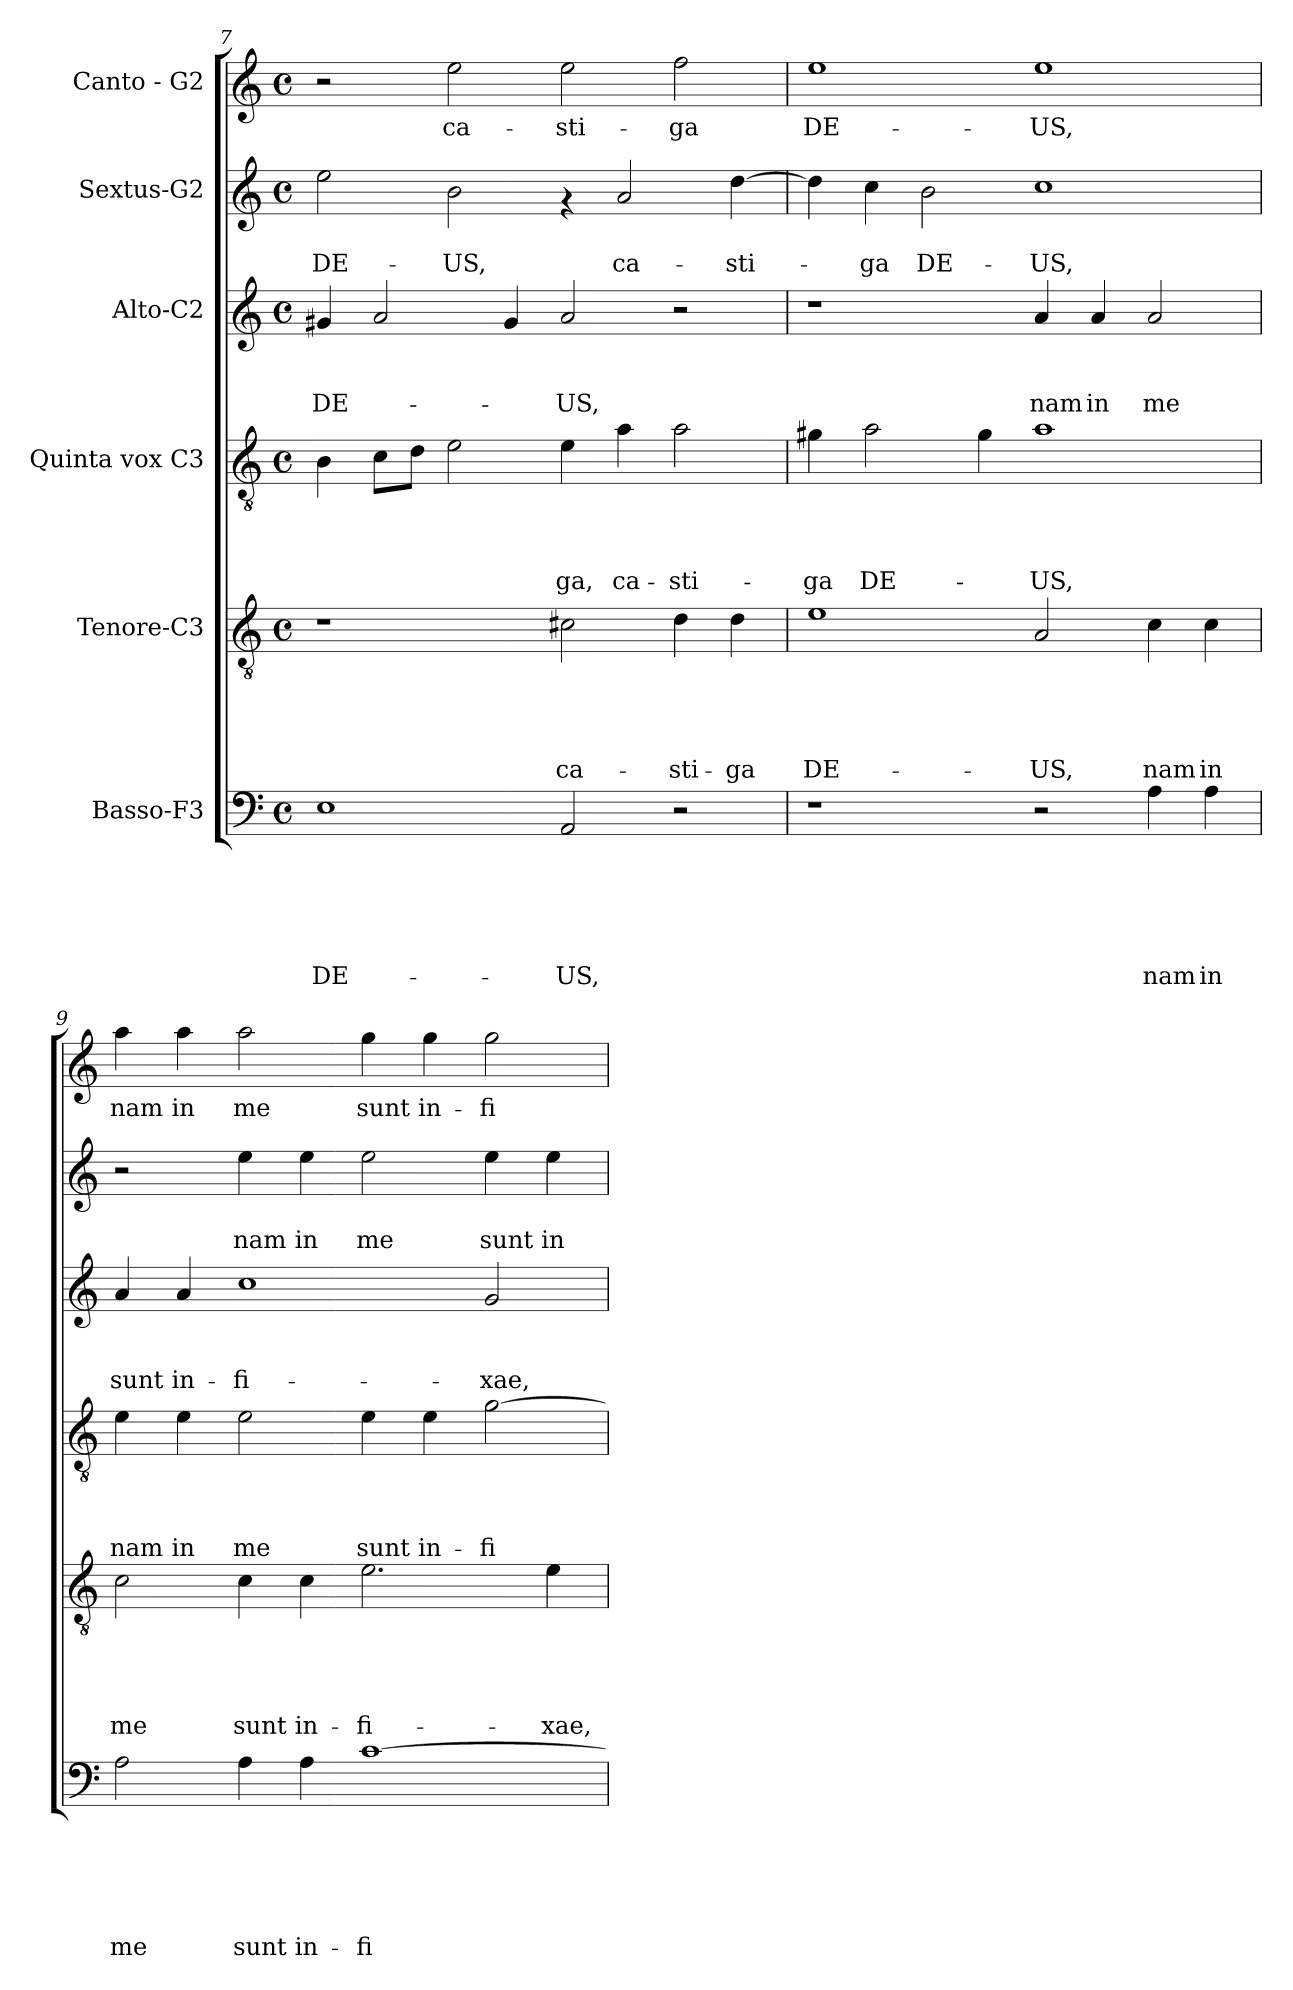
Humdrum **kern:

**kern	**text	**text	**text	**text	**text	**text	**kern	**text	**text	**text	**text	**text	**kern	**text	**text	**text	**text	**kern	**text	**text	**text	**kern	**text	**text	**kern	**text
*part6	*part6	*part6	*part6	*part6	*part6	*part6	*part5	*part5	*part5	*part5	*part5	*part5	*part4	*part4	*part4	*part4	*part4	*part3	*part3	*part3	*part3	*part2	*part2	*part2	*part1	*part1
*staff6	*staff6	*staff6	*staff6	*staff6	*staff6	*staff6	*staff5	*staff5	*staff5	*staff5	*staff5	*staff5	*staff4	*staff4	*staff4	*staff4	*staff4	*staff3	*staff3	*staff3	*staff3	*staff2	*staff2	*staff2	*staff1	*staff1
*I"Basso-F3	*	*	*	*	*	*	*I"Tenore-C3	*	*	*	*	*	*I"Quinta vox C3	*	*	*	*	*I"Alto-C2	*	*	*	*I"Sextus-G2	*	*	*I"Canto - G2	*
*clefF4	*	*	*	*	*	*	*clefGv2	*	*	*	*	*	*clefGv2	*	*	*	*	*clefG2	*	*	*	*clefG2	*	*	*clefG2	*
*k[]	*	*	*	*	*	*	*k[]	*	*	*	*	*	*k[]	*	*	*	*	*k[]	*	*	*	*k[]	*	*	*k[]	*
*C:	*	*	*	*	*	*	*C:	*	*	*	*	*	*C:	*	*	*	*	*C:	*	*	*	*C:	*	*	*C:	*
*M4/4	*	*	*	*	*	*	*M4/4	*	*	*	*	*	*M4/4	*	*	*	*	*M4/4	*	*	*	*M4/4	*	*	*M4/4	*
*met(c)	*	*	*	*	*	*	*met(c)	*	*	*	*	*	*met(c)	*	*	*	*	*met(c)	*	*	*	*met(c)	*	*	*met(c)	*
=7	=7	=7	=7	=7	=7	=7	=7	=7	=7	=7	=7	=7	=7	=7	=7	=7	=7	=7	=7	=7	=7	=7	=7	=7	=7	=7
!	!	!	!	!	!	!LO:LY:b	!	!	!	!	!	!	!	!	!	!	!	!	!	!	!LO:LY:b	!	!	!LO:LY:b	!	!
1E	.	.	.	.	.	DE-	1r	.	.	.	.	.	4B\	.	.	.	.	4g#X/	.	.	DE-	2ee\	.	DE-	2r	.
.	.	.	.	.	.	.	.	.	.	.	.	.	8c\L	.	.	.	.	2a/	.	.	.	.	.	.	.	.
.	.	.	.	.	.	.	.	.	.	.	.	.	8d\J	.	.	.	.	.	.	.	.	.	.	.	.	.
!	!	!	!	!	!	!	!	!	!	!	!	!	!	!	!	!	!	!	!	!	!	!	!	!LO:LY:b	!	!LO:LY:b
.	.	.	.	.	.	.	.	.	.	.	.	.	2e\	.	.	.	.	.	.	.	.	2b\	.	-US,	2ee\	ca-
.	.	.	.	.	.	.	.	.	.	.	.	.	.	.	.	.	.	4g#/	.	.	.	.	.	.	.	.
!	!	!	!	!	!	!LO:LY:b	!	!	!	!	!	!LO:LY:b	!	!	!	!	!LO:LY:b	!	!	!	!LO:LY:b	!	!	!	!	!LO:LY:b
2AA/	.	.	.	.	.	-US,	2c#X\	.	.	.	.	ca-	4e\	.	.	.	-ga,	2a/	.	.	-US,	4rf	.	.	2ee\	-sti-
!	!	!	!	!	!	!	!	!	!	!	!	!	!	!	!	!	!LO:LY:b	!	!	!	!	!	!	!LO:LY:b	!	!
.	.	.	.	.	.	.	.	.	.	.	.	.	4a\	.	.	.	ca-	.	.	.	.	2a/	.	ca-	.	.
!	!	!	!	!	!	!	!	!	!	!	!	!LO:LY:b	!	!	!	!	!LO:LY:b	!	!	!	!	!	!	!	!	!LO:LY:b
2r	.	.	.	.	.	.	4d\	.	.	.	.	-sti-	2a\	.	.	.	-sti-	2r	.	.	.	.	.	.	2ff\	-ga
!	!	!	!	!	!	!	!	!	!	!	!	!LO:LY:b	!	!	!	!	!	!	!	!	!	!	!	!LO:LY:b	!	!
.	.	.	.	.	.	.	4d\	.	.	.	.	-ga	.	.	.	.	.	.	.	.	.	[>4dd\	.	-sti-	.	.
=8	=8	=8	=8	=8	=8	=8	=8	=8	=8	=8	=8	=8	=8	=8	=8	=8	=8	=8	=8	=8	=8	=8	=8	=8	=8	=8
!	!	!	!	!	!	!	!	!	!	!	!	!LO:LY:b	!	!	!	!	!LO:LY:b	!	!	!	!	!	!	!	!	!LO:LY:b
1r	.	.	.	.	.	.	1e	.	.	.	.	DE-	4g#X\	.	.	.	-ga	1r	.	.	.	4dd\]	.	.	1ee	DE-
!	!	!	!	!	!	!	!	!	!	!	!	!	!	!	!	!	!LO:LY:b	!	!	!	!	!	!	!LO:LY:b	!	!
.	.	.	.	.	.	.	.	.	.	.	.	.	2a\	.	.	.	DE-	.	.	.	.	4cc\	.	-ga	.	.
!	!	!	!	!	!	!	!	!	!	!	!	!	!	!	!	!	!	!	!	!	!	!	!	!LO:LY:b	!	!
.	.	.	.	.	.	.	.	.	.	.	.	.	.	.	.	.	.	.	.	.	.	2b\	.	DE-	.	.
.	.	.	.	.	.	.	.	.	.	.	.	.	4g#\	.	.	.	.	.	.	.	.	.	.	.	.	.
!	!	!	!	!	!	!	!	!	!	!	!	!LO:LY:b	!	!	!	!	!LO:LY:b	!	!	!	!LO:LY:b	!	!	!LO:LY:b	!	!LO:LY:b
2r	.	.	.	.	.	.	2A/	.	.	.	.	-US,	1a	.	.	.	-US,	4a/	.	.	nam	1cc	.	-US,	1ee	-US,
!	!	!	!	!	!	!	!	!	!	!	!	!	!	!	!	!	!	!	!	!	!LO:LY:b	!	!	!	!	!
.	.	.	.	.	.	.	.	.	.	.	.	.	.	.	.	.	.	4a/	.	.	in	.	.	.	.	.
!	!	!	!	!	!	!LO:LY:b	!	!	!	!	!	!LO:LY:b	!	!	!	!	!	!	!	!	!LO:LY:b	!	!	!	!	!
4A\	.	.	.	.	.	nam	4c\	.	.	.	.	nam	.	.	.	.	.	2a/	.	.	me	.	.	.	.	.
!	!	!	!	!	!	!LO:LY:b	!	!	!	!	!	!LO:LY:b	!	!	!	!	!	!	!	!	!	!	!	!	!	!
4A\	.	.	.	.	.	in	4c\	.	.	.	.	in	.	.	.	.	.	.	.	.	.	.	.	.	.	.
!!LO:PB:g=z
=9	=9	=9	=9	=9	=9	=9	=9	=9	=9	=9	=9	=9	=9	=9	=9	=9	=9	=9	=9	=9	=9	=9	=9	=9	=9	=9
!	!	!	!	!	!	!LO:LY:b	!	!	!	!	!	!LO:LY:b	!	!	!	!	!LO:LY:b	!	!	!	!LO:LY:b	!	!	!	!	!LO:LY:b
2A\	.	.	.	.	.	me	2c\	.	.	.	.	me	4e\	.	.	.	nam	4a/	.	.	sunt	2r	.	.	4aa\	nam
!	!	!	!	!	!	!	!	!	!	!	!	!	!	!	!	!	!LO:LY:b	!	!	!	!LO:LY:b	!	!	!	!	!LO:LY:b
.	.	.	.	.	.	.	.	.	.	.	.	.	4e\	.	.	.	in	4a/	.	.	in-	.	.	.	4aa\	in
!	!	!	!	!	!	!LO:LY:b	!	!	!	!	!	!LO:LY:b	!	!	!	!	!LO:LY:b	!	!	!	!LO:LY:b	!	!	!LO:LY:b	!	!LO:LY:b
4A\	.	.	.	.	.	sunt	4c\	.	.	.	.	sunt	2e\	.	.	.	me	1cc	.	.	-fi-	4ee\	.	nam	2aa\	me
!	!	!	!	!	!	!LO:LY:b	!	!	!	!	!	!LO:LY:b	!	!	!	!	!	!	!	!	!	!	!	!LO:LY:b	!	!
4A\	.	.	.	.	.	in-	4c\	.	.	.	.	in-	.	.	.	.	.	.	.	.	.	4ee\	.	in	.	.
!	!	!	!	!	!	!LO:LY:b	!	!	!	!	!	!LO:LY:b	!	!	!	!	!LO:LY:b	!	!	!	!	!	!	!LO:LY:b	!	!LO:LY:b
[>1c	.	.	.	.	.	-fi-	2.e\	.	.	.	.	-fi-	4e\	.	.	.	sunt	.	.	.	.	2ee\	.	me	4gg\	sunt
!	!	!	!	!	!	!	!	!	!	!	!	!	!	!	!	!	!LO:LY:b	!	!	!	!	!	!	!	!	!LO:LY:b
.	.	.	.	.	.	.	.	.	.	.	.	.	4e\	.	.	.	in-	.	.	.	.	.	.	.	4gg\	in-
!	!	!	!	!	!	!	!	!	!	!	!	!	!	!	!	!	!LO:LY:b	!	!	!	!LO:LY:b	!	!	!LO:LY:b	!	!LO:LY:b
.	.	.	.	.	.	.	.	.	.	.	.	.	[>2g\	.	.	.	-fi-	2g/	.	.	-xae,	4ee\	.	sunt	2gg\	-fi-
!	!	!	!	!	!	!	!	!	!	!	!	!LO:LY:b	!	!	!	!	!	!	!	!	!	!	!	!LO:LY:b	!	!
.	.	.	.	.	.	.	4e\	.	.	.	.	-xae,	.	.	.	.	.	.	.	.	.	4ee\	.	in-	.	.
=	=	=	=	=	=	=	=	=	=	=	=	=	=	=	=	=	=	=	=	=	=	=	=	=	=	=
*-	*-	*-	*-	*-	*-	*-	*-	*-	*-	*-	*-	*-	*-	*-	*-	*-	*-	*-	*-	*-	*-	*-	*-	*-	*-	*-
